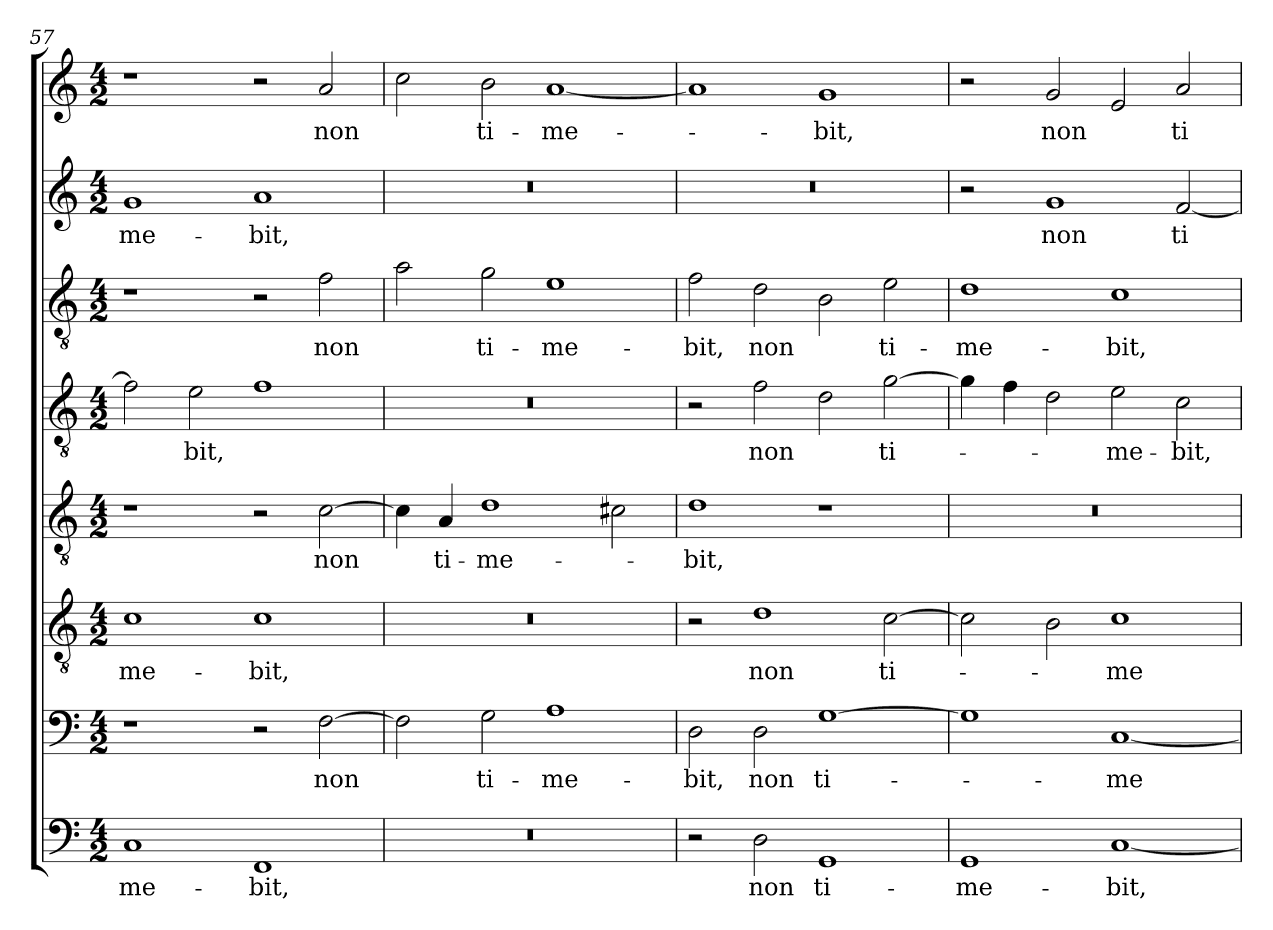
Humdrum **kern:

**kern	**text	**kern	**text	**kern	**text	**kern	**text	**kern	**text	**kern	**text	**kern	**text	**kern	**text
*part8	*part8	*part7	*part7	*part6	*part6	*part5	*part5	*part4	*part4	*part3	*part3	*part2	*part2	*part1	*part1
*staff8	*staff8	*staff7	*staff7	*staff6	*staff6	*staff5	*staff5	*staff4	*staff4	*staff3	*staff3	*staff2	*staff2	*staff1	*staff1
*clefF4	*	*clefF4	*	*clefGv2	*	*clefGv2	*	*clefGv2	*	*clefGv2	*	*clefG2	*	*clefG2	*
*k[]	*	*k[]	*	*k[]	*	*k[]	*	*k[]	*	*k[]	*	*k[]	*	*k[]	*
*C:	*	*C:	*	*C:	*	*C:	*	*C:	*	*C:	*	*C:	*	*C:	*
*M4/2	*	*M4/2	*	*M4/2	*	*M4/2	*	*M4/2	*	*M4/2	*	*M4/2	*	*M4/2	*
=57	=57	=57	=57	=57	=57	=57	=57	=57	=57	=57	=57	=57	=57	=57	=57
!	!LO:LY:b	!	!	!	!LO:LY:b	!	!	!	!	!	!	!	!LO:LY:b	!	!
1C	-me-	1r	.	1c	-me-	1r	.	2f\]	.	1r	.	1g	-me-	1r	.
!	!	!	!	!	!	!	!	!	!LO:LY:b	!	!	!	!	!	!
.	.	.	.	.	.	.	.	2e\	-bit,	.	.	.	.	.	.
!	!LO:LY:b	!	!	!	!LO:LY:b	!	!	!	!	!	!	!	!LO:LY:b	!	!
1FF	-bit,	2r	.	1c	-bit,	2r	.	1f	.	2r	.	1a	-bit,	2r	.
!	!	!	!LO:LY:b	!	!	!	!LO:LY:b	!	!	!	!LO:LY:b	!	!	!	!LO:LY:b
.	.	[2F\	non	.	.	[2c\	non	.	.	2f\	non	.	.	2a/	non
=58	=58	=58	=58	=58	=58	=58	=58	=58	=58	=58	=58	=58	=58	=58	=58
0r	.	2F\]	.	0r	.	4c\]	.	0r	.	2a\	.	0r	.	2cc\	.
!	!	!	!	!	!	!	!LO:LY:b	!	!	!	!	!	!	!	!
.	.	.	.	.	.	4A/	ti-	.	.	.	.	.	.	.	.
!	!	!	!LO:LY:b	!	!	!	!LO:LY:b	!	!	!	!LO:LY:b	!	!	!	!LO:LY:b
.	.	2G\	ti-	.	.	1d	-me-	.	.	2g\	ti-	.	.	2b\	ti-
!	!	!	!LO:LY:b	!	!	!	!	!	!	!	!LO:LY:b	!	!	!	!LO:LY:b
.	.	1A	-me-	.	.	.	.	.	.	1e	-me-	.	.	[1a	-me-
.	.	.	.	.	.	2c#X\	.	.	.	.	.	.	.	.	.
=59	=59	=59	=59	=59	=59	=59	=59	=59	=59	=59	=59	=59	=59	=59	=59
!	!	!	!LO:LY:b	!	!	!	!LO:LY:b	!	!	!	!LO:LY:b	!	!	!	!
2r	.	2D\	-bit,	2r	.	1d	-bit,	2r	.	2f\	-bit,	0r	.	1a]	.
!	!LO:LY:b	!	!LO:LY:b	!	!LO:LY:b	!	!	!	!LO:LY:b	!	!LO:LY:b	!	!	!	!
2D\	non	2D\	non	1d	non	.	.	2f\	non	2d\	non	.	.	.	.
!	!LO:LY:b	!	!LO:LY:b	!	!	!	!	!	!	!	!	!	!	!	!LO:LY:b
1GG	ti-	[1G	ti-	.	.	1r	.	2d\	.	2B\	.	.	.	1g!	-bit,
!	!	!	!	!	!LO:LY:b	!	!	!	!LO:LY:b	!	!LO:LY:b	!	!	!	!
.	.	.	.	[2c\	ti-	.	.	[2g\	ti-	2e\	ti-	.	.	.	.
=60	=60	=60	=60	=60	=60	=60	=60	=60	=60	=60	=60	=60	=60	=60	=60
!	!LO:LY:b	!	!	!	!	!	!	!	!	!	!LO:LY:b	!	!	!	!
1GG	-me-	1G]	.	2c\]	.	0r	.	4g\]	.	1d	-me-	2r	.	2r	.
.	.	.	.	.	.	.	.	4f\	.	.	.	.	.	.	.
!	!	!	!	!	!	!	!	!	!	!	!	!	!LO:LY:b	!	!LO:LY:b
.	.	.	.	2B\	.	.	.	2d\	.	.	.	1g	non	2g!/	non
!	!LO:LY:b	!	!LO:LY:b	!	!LO:LY:b	!	!	!	!LO:LY:b	!	!LO:LY:b	!	!	!	!
[1C	-bit,	[1C	-me-	1c	-me-	.	.	2e\	-me-	1c	-bit,	.	.	2e/	.
!	!	!	!	!	!	!	!	!	!LO:LY:b	!	!	!	!LO:LY:b	!	!LO:LY:b
.	.	.	.	.	.	.	.	2c\	-bit,	.	.	[2f/	ti-	2a/	ti-
=	=	=	=	=	=	=	=	=	=	=	=	=	=	=	=
*-	*-	*-	*-	*-	*-	*-	*-	*-	*-	*-	*-	*-	*-	*-	*-
